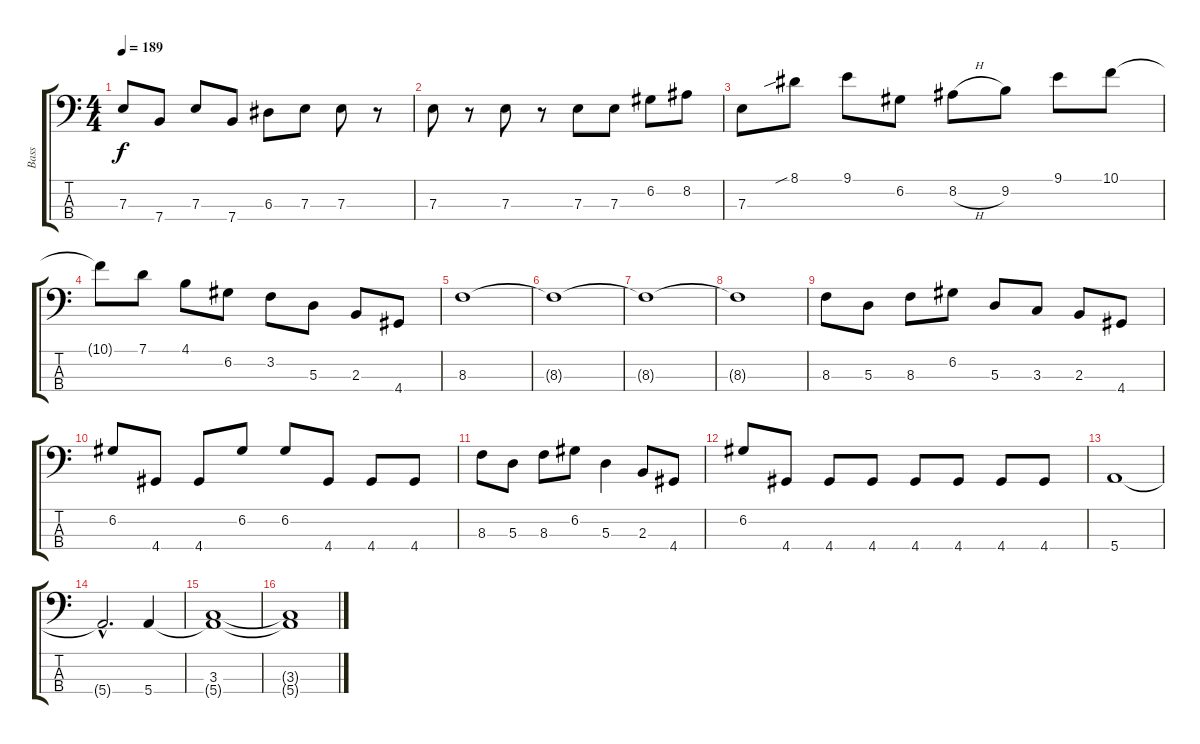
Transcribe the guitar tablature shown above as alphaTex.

\track ("Bass" "Bass") {instrument electricbassfinger}
\staff {score tabs}
\tuning (G2 D2 A1 E1) {hide}
\ts (4 4)
\tempo 189
\clef f4
\ks c
7.3.8{dy f} 7.4.8 7.3.8 7.4.8 6.3.8 7.3.8 7.3.8 r.8 |
7.3.8 r.8 7.3.8 r.8 7.3.8 7.3.8 6.2.8 8.2.8 |
7.3.8 8.1{sib}.8 9.1.8 6.2.8 8.2{h}.8 9.2.8 9.1.8 10.1.8 |
10.1{t}.8 7.1.8 4.1.8 6.2.8 3.2.8 5.3.8 2.3.8 4.4.8 |
8.3.1 |
8.3{t}.1 |
8.3{t}.1 |
8.3{t}.1 |
8.3.8 5.3.8 8.3.8 6.2.8 5.3.8 3.3.8 2.3.8 4.4.8 |
6.2.8 4.4.8 4.4.8 6.2.8 6.2.8 4.4.8 4.4.8 4.4.8 |
8.3.8 5.3.8 8.3.8 6.2.8 5.3.4 2.3.8 4.4.8 |
6.2.8 4.4.8 4.4.8 4.4.8 4.4.8 4.4.8 4.4.8 4.4.8 |
5.4.1 |
5.4{hac t}.2{d} 5.4.4 |
(3.3 5.4{t}).1 |
(3.3{t} 5.4{t}).1
